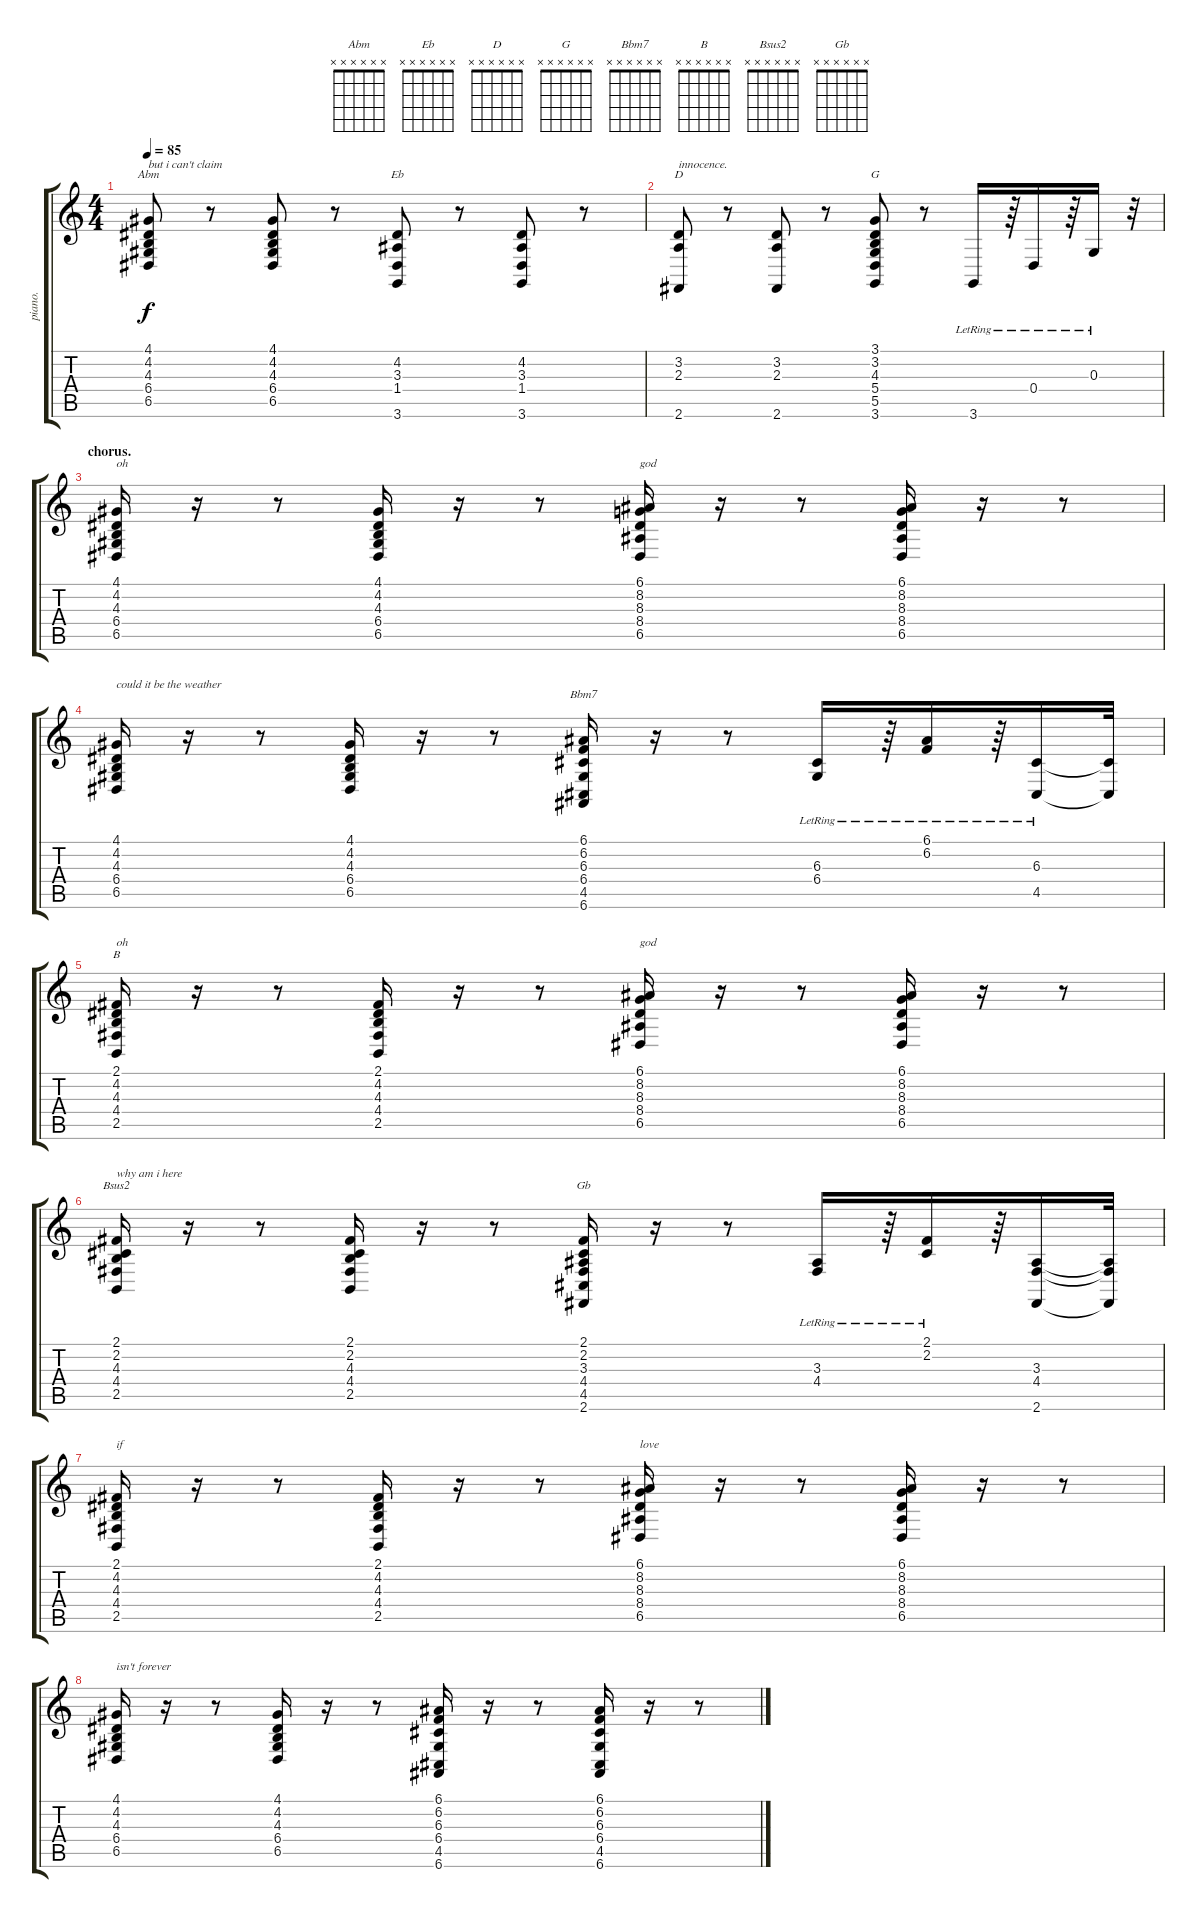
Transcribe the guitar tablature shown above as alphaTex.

\track ("piano." "piano.") {instrument acousticgrandpiano}
\staff {score tabs}
\tuning (E4 B3 G3 D3 A2 E2) {hide}
\chord ("Abm" x x x x x x) {firstfret 0}
\chord ("Eb" x x x x x x) {firstfret 0}
\chord ("D" x x x x x x) {firstfret 0}
\chord ("G" x x x x x x) {firstfret 0}
\chord ("Bbm7" x x x x x x) {firstfret 0}
\chord ("B" x x x x x x) {firstfret 0}
\chord ("Bsus2" x x x x x x) {firstfret 0}
\chord ("Gb" x x x x x x) {firstfret 0}
\ts (4 4)
\tempo 85
\clef g2
\ks c
(4.1 4.2 4.3 6.4 6.5).8{ch "Abm" txt "but i can't claim" dy f} r.8 (4.1 4.2 4.3 6.4 6.5).8 r.8 (4.2 3.3 1.4 3.6).8{ch "Eb"} r.8 (4.2 3.3 1.4 3.6).8 r.8 |
(3.2 2.3 2.6).8{ch "D" txt "innocence."} r.8 (3.2 2.3 2.6).8 r.8 (3.1 3.2 4.3 5.4 5.5 3.6).8{ch "G"} r.8 3.6{lr}.16 r.64 0.4{lr}.16 r.64 0.3{lr}.16 r.32 |
\section ("" "chorus.")
(4.1 4.2 4.3 6.4 6.5).16{txt "oh" volume 9} r.16 r.8 (4.1 4.2 4.3 6.4 6.5).16 r.16 r.8 (6.1 8.2 8.3 8.4 6.5).16{txt "god"} r.16 r.8 (6.1 8.2 8.3 8.4 6.5).16 r.16 r.8 |
(4.1 4.2 4.3 6.4 6.5).16{txt "could it be the weather"} r.16 r.8 (4.1 4.2 4.3 6.4 6.5).16 r.16 r.8 (6.1 6.2 6.3 6.4 4.5 6.6).16{ch "Bbm7"} r.16 r.8 (6.3{lr} 6.4{lr}).16{volume 12} r.64 (6.1{lr} 6.2).16 r.64 (6.3{lr} 4.5{lr}).16 (6.3{t} 4.5{t}).32 |
(2.1 4.2 4.3 4.4 2.5).16{ch "B" txt "oh" volume 9} r.16 r.8 (2.1 4.2 4.3 4.4 2.5).16 r.16 r.8 (6.1 8.2 8.3 8.4 6.5).16{txt "god"} r.16 r.8 (6.1 8.2 8.3 8.4 6.5).16 r.16 r.8 |
(2.1 2.2 4.3 4.4 2.5).16{ch "Bsus2" txt "why am i here"} r.16 r.8 (2.1 2.2 4.3 4.4 2.5).16 r.16 r.8 (2.1 2.2 3.3 4.4 4.5 2.6).16{ch "Gb"} r.16 r.8 (3.3{lr} 4.4{lr}).16{volume 12} r.64 (2.1{lr} 2.2{lr}).16 r.64 (3.3 4.4 2.6).16 (3.3{t} 4.4{t} 2.6{t}).32 |
(2.1 4.2 4.3 4.4 2.5).16{txt "if" volume 9} r.16 r.8 (2.1 4.2 4.3 4.4 2.5).16 r.16 r.8 (6.1 8.2 8.3 8.4 6.5).16{txt "love"} r.16 r.8 (6.1 8.2 8.3 8.4 6.5).16 r.16 r.8 |
(4.1 4.2 4.3 6.4 6.5).16{txt "isn't forever"} r.16 r.8 (4.1 4.2 4.3 6.4 6.5).16 r.16 r.8 (6.1 6.2 6.3 6.4 4.5 6.6).16 r.16 r.8 (6.1 6.2 6.3 6.4 4.5 6.6).16 r.16 r.8
